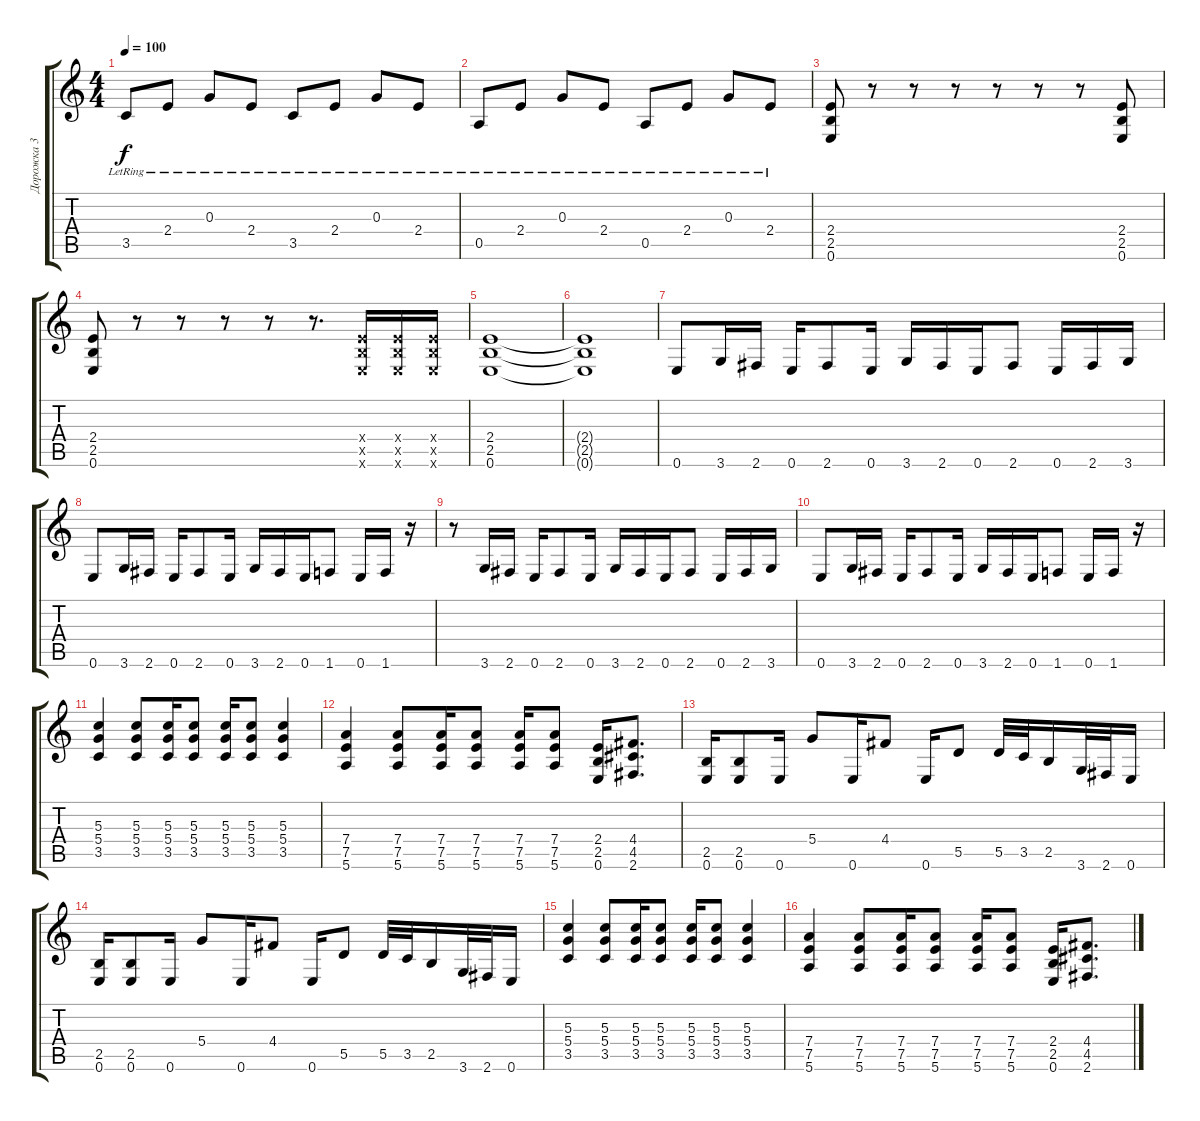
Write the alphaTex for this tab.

\track ("Дорожка 3" "Дорожка 3") {instrument distortionguitar}
\staff {score tabs}
\tuning (E4 B3 G3 D3 A2 E2) {hide}
\ts (4 4)
\tempo 100
\clef g2
\ks c
3.5{lr}.8{dy f} 2.4{lr}.8 0.3{lr}.8 2.4{lr}.8 3.5{lr}.8 2.4{lr}.8 0.3{lr}.8 2.4{lr}.8 |
0.5{lr}.8 2.4{lr}.8 0.3{lr}.8 2.4{lr}.8 0.5{lr}.8 2.4{lr}.8 0.3{lr}.8 2.4{lr}.8 |
(2.4 2.5 0.6).8{instrument distortionguitar} r.8 r.8 r.8 r.8 r.8 r.8 (2.4 2.5 0.6).8 |
(2.4 2.5 0.6).8 r.8 r.8 r.8 r.8 r.8{d} (2.4{x} 2.5{x} 0.6{x}).16 (2.4{x} 2.5{x} 0.6{x}).16 (2.4{x} 2.5{x} 0.6{x}).16 |
(2.4 2.5 0.6).1 |
(2.4{t} 2.5{t} 0.6{t}).1 |
0.6.8 3.6.16 2.6.16 0.6.16 2.6.8 0.6.16 3.6.16 2.6.16 0.6.16 2.6.8 0.6.16 2.6.16 3.6.16 |
0.6.8 3.6.16 2.6.16 0.6.16 2.6.8 0.6.16 3.6.16 2.6.16 0.6.16 1.6.8 0.6.16 1.6.16 r.16 |
r.8 3.6.16 2.6.16 0.6.16 2.6.8 0.6.16 3.6.16 2.6.16 0.6.16 2.6.8 0.6.16 2.6.16 3.6.16 |
0.6.8 3.6.16 2.6.16 0.6.16 2.6.8 0.6.16 3.6.16 2.6.16 0.6.16 1.6.8 0.6.16 1.6.16 r.16 |
(5.3 5.4 3.5).4 (5.3 5.4 3.5).8 (5.3 5.4 3.5).16 (5.3 5.4 3.5).8 (5.3 5.4 3.5).16 (5.3 5.4 3.5).8 (5.3 5.4 3.5).4 |
(7.4 7.5 5.6).4 (7.4 7.5 5.6).8 (7.4 7.5 5.6).16 (7.4 7.5 5.6).8 (7.4 7.5 5.6).16 (7.4 7.5 5.6).8 (2.4 2.5 0.6).16 (4.4 4.5 2.6).8{d} |
(2.5 0.6).16 (2.5 0.6).8 0.6.16 5.4.8 0.6.16 4.4.8 0.6.16 5.5.8 5.5.32 3.5.32 2.5.16 3.6.32 2.6.32 0.6.16 |
(2.5 0.6).16 (2.5 0.6).8 0.6.16 5.4.8 0.6.16 4.4.8 0.6.16 5.5.8 5.5.32 3.5.32 2.5.16 3.6.32 2.6.32 0.6.16 |
(5.3 5.4 3.5).4 (5.3 5.4 3.5).8 (5.3 5.4 3.5).16 (5.3 5.4 3.5).8 (5.3 5.4 3.5).16 (5.3 5.4 3.5).8 (5.3 5.4 3.5).4 |
(7.4 7.5 5.6).4 (7.4 7.5 5.6).8 (7.4 7.5 5.6).16 (7.4 7.5 5.6).8 (7.4 7.5 5.6).16 (7.4 7.5 5.6).8 (2.4 2.5 0.6).16 (4.4 4.5 2.6).8{d}
